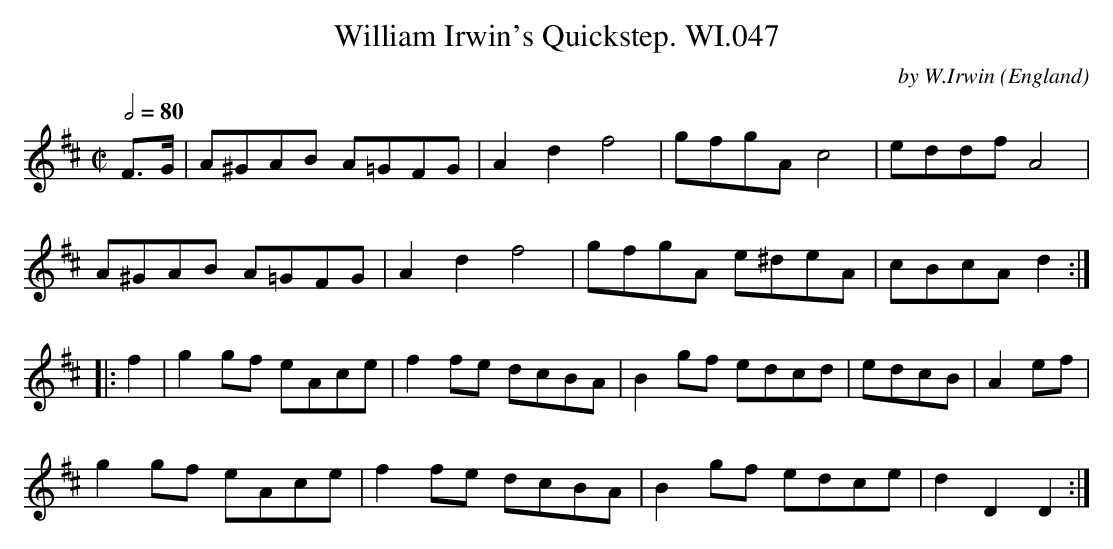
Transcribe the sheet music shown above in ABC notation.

X:1
T:William Irwin's Quickstep. WI.047
C:by W.Irwin
L:1/8
M:C|
O:England
Q:1/2=80
K:D
F>G|A^GAB A=GFG|A2d2 f4|gfgA c4|eddf A4|!
A^GAB A=GFG|A2d2 f4|gfgA e^deA|cBcA d2:|!
|:f2|g2gf eAce|f2fe dcBA|B2gf edcd|edcB|A2ef|!
g2gf eAce|f2fe dcBA|B2gf edce|d2D2D2:|
